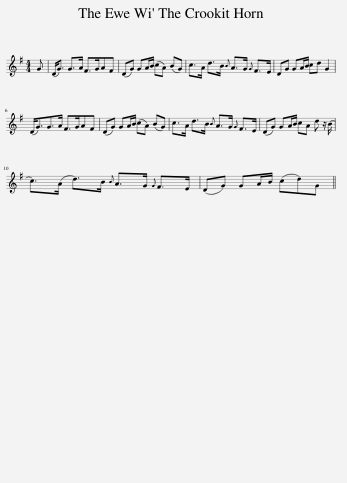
X:1
L:1/8
M:4/4
I:linebreak $
K:G
V:1 treble
V:1
 G | (D<G) G>A F>GAF | (DG) GA/B/ (cA) (BG) | c>A d>B{B} A>G{G} F>E | DG GA/B/ cd G2 |$ %5
 (D<G)G>A F>GAF | (DG) GA/B/ (cA) (BG) | c>A d>B{B} A>G{G} F>E | (DG) GA/B/ cA d z/ (B/ |$ c>)(A d>)B{B} A>G{G} F>E | %10
 (DG) GA/B/ (cd)G || %11
